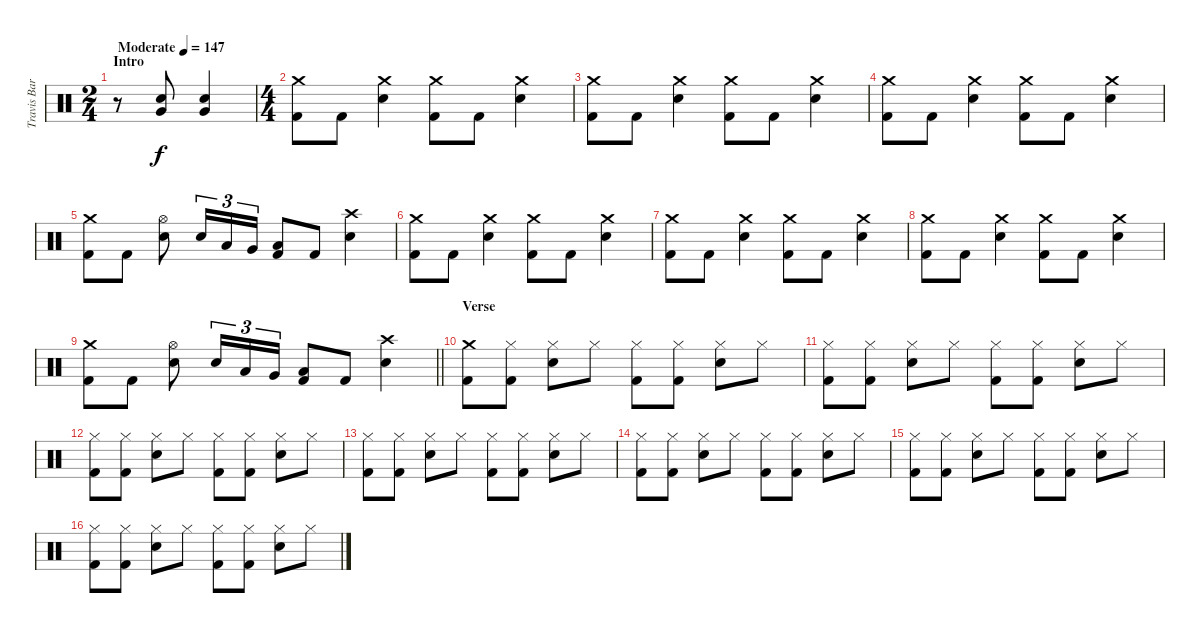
\track ("Travis Barker - Drums" "Travis Bar") {instrument percussion}
\staff {score}
\articulation defaults
\ts (2 4)
\section ("" "Intro")
\tempo (147 "Moderate")
\clef neutral
\ks c
r.8{dy f} ("Very Low Tom (hit)" "Electric Snare (hit)").8 ("Very Low Tom (hit)" "Electric Snare (hit)").4 |
\ts (4 4)
("Crash medium (hit)" "Kick (hit) 2").8 "Kick (hit) 2".8 ("Crash medium (hit)" "Electric Snare (hit)").4 ("Crash medium (hit)" "Kick (hit) 2").8 "Kick (hit) 2".8 ("Crash medium (hit)" "Electric Snare (hit)").4 |
("Crash medium (hit)" "Kick (hit) 2").8 "Kick (hit) 2".8 ("Crash medium (hit)" "Electric Snare (hit)").4 ("Crash medium (hit)" "Kick (hit) 2").8 "Kick (hit) 2".8 ("Crash medium (hit)" "Electric Snare (hit)").4 |
("Crash medium (hit)" "Kick (hit) 2").8 "Kick (hit) 2".8 ("Crash medium (hit)" "Electric Snare (hit)").4 ("Crash medium (hit)" "Kick (hit) 2").8 "Kick (hit) 2".8 ("Crash medium (hit)" "Electric Snare (hit)").4 |
("Crash medium (hit)" "Kick (hit) 2").8 "Kick (hit) 2".8 ("Hi-Hat (open)" "Electric Snare (hit)").8 "Electric Snare (hit)".16{tu (3 2)} "Low Tom (hit)".16{tu (3 2)} "Very Low Tom (hit)".16{tu (3 2)} ("Low Floor Tom (hit)" "Kick (hit) 2").8 "Kick (hit) 2".8 ("Crash high (hit)" "Electric Snare (hit)").4 |
("Crash medium (hit)" "Kick (hit) 2").8 "Kick (hit) 2".8 ("Crash medium (hit)" "Electric Snare (hit)").4 ("Crash medium (hit)" "Kick (hit) 2").8 "Kick (hit) 2".8 ("Crash medium (hit)" "Electric Snare (hit)").4 |
("Crash medium (hit)" "Kick (hit) 2").8 "Kick (hit) 2".8 ("Crash medium (hit)" "Electric Snare (hit)").4 ("Crash medium (hit)" "Kick (hit) 2").8 "Kick (hit) 2".8 ("Crash medium (hit)" "Electric Snare (hit)").4 |
("Crash medium (hit)" "Kick (hit) 2").8 "Kick (hit) 2".8 ("Crash medium (hit)" "Electric Snare (hit)").4 ("Crash medium (hit)" "Kick (hit) 2").8 "Kick (hit) 2".8 ("Crash medium (hit)" "Electric Snare (hit)").4 |
\barLineRight lightlight
("Crash medium (hit)" "Kick (hit) 2").8 "Kick (hit) 2".8 ("Hi-Hat (open)" "Electric Snare (hit)").8 "Electric Snare (hit)".16{tu (3 2)} "Low Tom (hit)".16{tu (3 2)} "Very Low Tom (hit)".16{tu (3 2)} ("Low Floor Tom (hit)" "Kick (hit) 2").8 "Kick (hit) 2".8 ("Crash high (hit)" "Electric Snare (hit)").4 |
\section ("" "Verse")
("Crash medium (hit)" "Kick (hit) 2").8 ("Hi-Hat (closed)" "Kick (hit) 2").8 ("Hi-Hat (closed)" "Electric Snare (hit)").8 "Hi-Hat (closed)".8 ("Hi-Hat (closed)" "Kick (hit) 2").8 ("Hi-Hat (closed)" "Kick (hit) 2").8 ("Hi-Hat (closed)" "Electric Snare (hit)").8 "Hi-Hat (closed)".8 |
("Hi-Hat (closed)" "Kick (hit) 2").8 ("Hi-Hat (closed)" "Kick (hit) 2").8 ("Hi-Hat (closed)" "Electric Snare (hit)").8 "Hi-Hat (closed)".8 ("Hi-Hat (closed)" "Kick (hit) 2").8 ("Hi-Hat (closed)" "Kick (hit) 2").8 ("Hi-Hat (closed)" "Electric Snare (hit)").8 "Hi-Hat (closed)".8 |
("Hi-Hat (closed)" "Kick (hit) 2").8 ("Hi-Hat (closed)" "Kick (hit) 2").8 ("Hi-Hat (closed)" "Electric Snare (hit)").8 "Hi-Hat (closed)".8 ("Hi-Hat (closed)" "Kick (hit) 2").8 ("Hi-Hat (closed)" "Kick (hit) 2").8 ("Hi-Hat (closed)" "Electric Snare (hit)").8 "Hi-Hat (closed)".8 |
("Hi-Hat (closed)" "Kick (hit) 2").8 ("Hi-Hat (closed)" "Kick (hit) 2").8 ("Hi-Hat (closed)" "Electric Snare (hit)").8 "Hi-Hat (closed)".8 ("Hi-Hat (closed)" "Kick (hit) 2").8 ("Hi-Hat (closed)" "Kick (hit) 2").8 ("Hi-Hat (closed)" "Electric Snare (hit)").8 "Hi-Hat (closed)".8 |
("Hi-Hat (closed)" "Kick (hit) 2").8 ("Hi-Hat (closed)" "Kick (hit) 2").8 ("Hi-Hat (closed)" "Electric Snare (hit)").8 "Hi-Hat (closed)".8 ("Hi-Hat (closed)" "Kick (hit) 2").8 ("Hi-Hat (closed)" "Kick (hit) 2").8 ("Hi-Hat (closed)" "Electric Snare (hit)").8 "Hi-Hat (closed)".8 |
("Hi-Hat (closed)" "Kick (hit) 2").8 ("Hi-Hat (closed)" "Kick (hit) 2").8 ("Hi-Hat (closed)" "Electric Snare (hit)").8 "Hi-Hat (closed)".8 ("Hi-Hat (closed)" "Kick (hit) 2").8 ("Hi-Hat (closed)" "Kick (hit) 2").8 ("Hi-Hat (closed)" "Electric Snare (hit)").8 "Hi-Hat (closed)".8 |
("Hi-Hat (closed)" "Kick (hit) 2").8 ("Hi-Hat (closed)" "Kick (hit) 2").8 ("Hi-Hat (closed)" "Electric Snare (hit)").8 "Hi-Hat (closed)".8 ("Hi-Hat (closed)" "Kick (hit) 2").8 ("Hi-Hat (closed)" "Kick (hit) 2").8 ("Hi-Hat (closed)" "Electric Snare (hit)").8 "Hi-Hat (closed)".8
